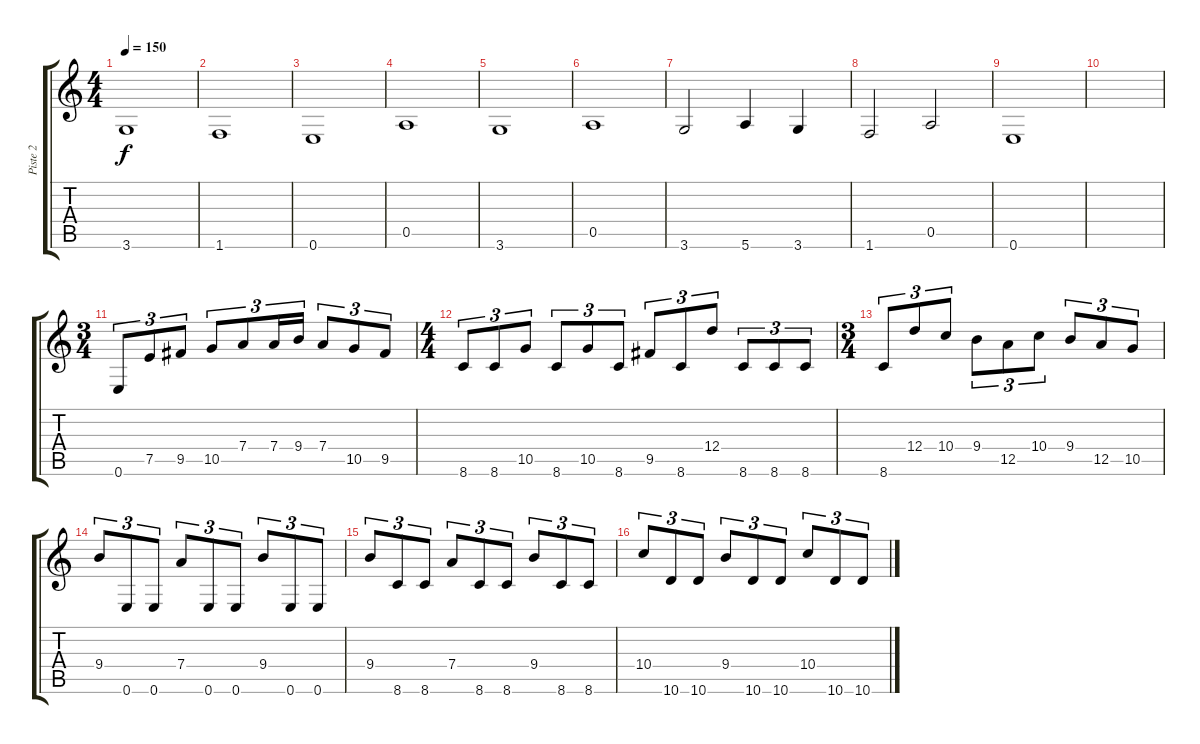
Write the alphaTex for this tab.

\track ("Piste 2" "Piste 2") {instrument distortionguitar}
\staff {score tabs}
\tuning (E4 B3 G3 D3 A2 E2) {hide}
\ts (4 4)
\tempo 150
\clef g2
\ks c
3.6.1{dy f} |
1.6.1 |
0.6.1 |
0.5.1 |
3.6.1 |
0.5.1 |
3.6.2 5.6.4 3.6.4 |
1.6.2 0.5.2 |
0.6.1 |
|
\ts (3 4)
0.6.8{tu (3 2)} 7.5.8{tu (3 2)} 9.5.8{tu (3 2)} 10.5.8{tu (3 2)} 7.4.8{tu (3 2)} 7.4.16{tu (3 2)} 9.4.16{tu (3 2)} 7.4.8{tu (3 2)} 10.5.8{tu (3 2)} 9.5.8{tu (3 2)} |
\ts (4 4)
8.6.8{tu (3 2)} 8.6.8{tu (3 2)} 10.5.8{tu (3 2)} 8.6.8{tu (3 2)} 10.5.8{tu (3 2)} 8.6.8{tu (3 2)} 9.5.8{tu (3 2)} 8.6.8{tu (3 2)} 12.4.8{tu (3 2)} 8.6.8{tu (3 2)} 8.6.8{tu (3 2)} 8.6.8{tu (3 2)} |
\ts (3 4)
8.6.8{tu (3 2)} 12.4.8{tu (3 2)} 10.4.8{tu (3 2)} 9.4.8{tu (3 2)} 12.5.8{tu (3 2)} 10.4.8{tu (3 2)} 9.4.8{tu (3 2)} 12.5.8{tu (3 2)} 10.5.8{tu (3 2)} |
9.4.8{tu (3 2)} 0.6.8{tu (3 2)} 0.6.8{tu (3 2)} 7.4.8{tu (3 2)} 0.6.8{tu (3 2)} 0.6.8{tu (3 2)} 9.4.8{tu (3 2)} 0.6.8{tu (3 2)} 0.6.8{tu (3 2)} |
9.4.8{tu (3 2)} 8.6.8{tu (3 2)} 8.6.8{tu (3 2)} 7.4.8{tu (3 2)} 8.6.8{tu (3 2)} 8.6.8{tu (3 2)} 9.4.8{tu (3 2)} 8.6.8{tu (3 2)} 8.6.8{tu (3 2)} |
10.4.8{tu (3 2)} 10.6.8{tu (3 2)} 10.6.8{tu (3 2)} 9.4.8{tu (3 2)} 10.6.8{tu (3 2)} 10.6.8{tu (3 2)} 10.4.8{tu (3 2)} 10.6.8{tu (3 2)} 10.6.8{tu (3 2)}
